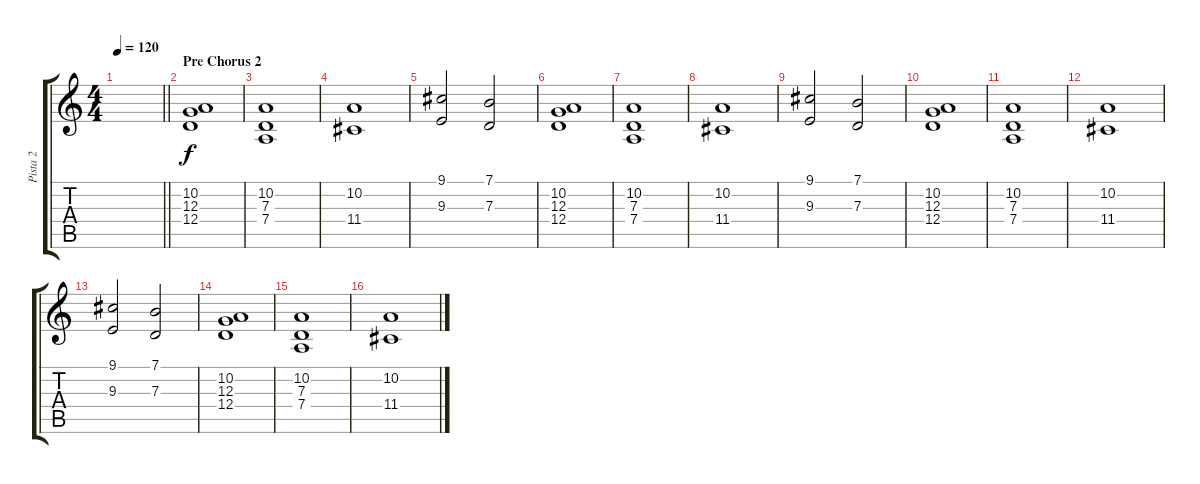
\track ("Pista 2" "Pista 2") {instrument churchorgan}
\staff {score tabs}
\tuning (E4 B3 G3 D3 A2 E2) {hide}
\ts (4 4)
\tempo 120
\clef g2
\barLineRight lightlight
\ks c
|
\section ("" "Pre Chorus 2")
(10.2 12.3 12.4).1 |
(10.2 7.3 7.4).1 |
(10.2 11.4).1 |
(9.1 9.3).2 (7.1 7.3).2 |
(10.2 12.3 12.4).1 |
(10.2 7.3 7.4).1 |
(10.2 11.4).1 |
(9.1 9.3).2 (7.1 7.3).2 |
(10.2 12.3 12.4).1 |
(10.2 7.3 7.4).1 |
(10.2 11.4).1 |
(9.1 9.3).2 (7.1 7.3).2 |
(10.2 12.3 12.4).1 |
(10.2 7.3 7.4).1 |
(10.2 11.4).1
